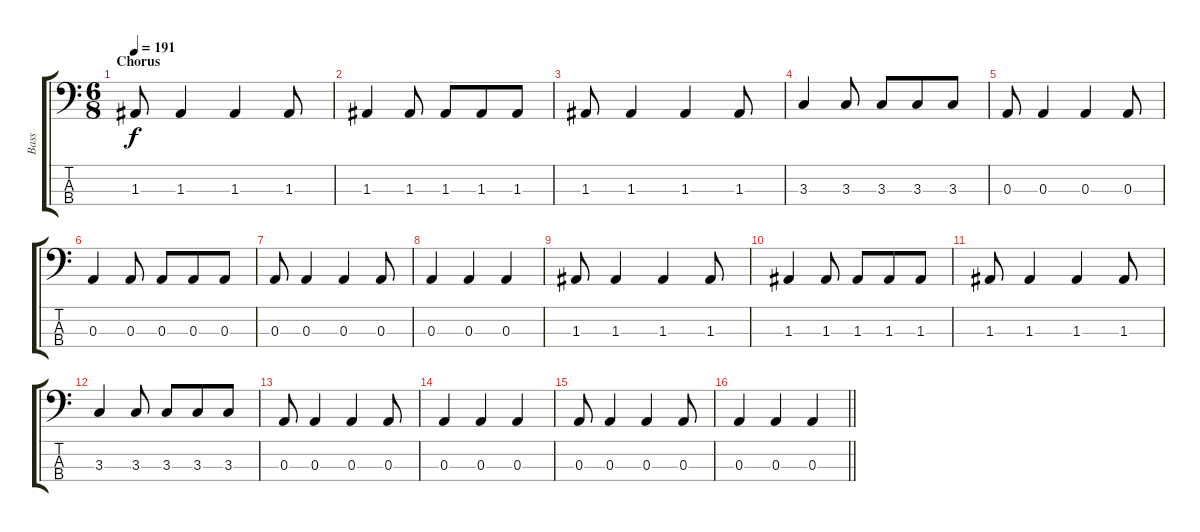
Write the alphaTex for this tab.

\track ("Bass" "Bass") {instrument electricbassfinger}
\staff {score tabs}
\tuning (G2 D2 A1 D1) {hide}
\ts (6 8)
\section ("" "Chorus")
\tempo 191
\clef f4
\ks c
1.3.8{dy f} 1.3.4 1.3.4 1.3.8 |
1.3.4 1.3.8 1.3.8 1.3.8 1.3.8 |
1.3.8 1.3.4 1.3.4 1.3.8 |
3.3.4 3.3.8 3.3.8 3.3.8 3.3.8 |
0.3.8 0.3.4 0.3.4 0.3.8 |
0.3.4 0.3.8 0.3.8 0.3.8 0.3.8 |
0.3.8 0.3.4 0.3.4 0.3.8 |
0.3.4 0.3.4 0.3.4 |
1.3.8 1.3.4 1.3.4 1.3.8 |
1.3.4 1.3.8 1.3.8 1.3.8 1.3.8 |
1.3.8 1.3.4 1.3.4 1.3.8 |
3.3.4 3.3.8 3.3.8 3.3.8 3.3.8 |
0.3.8 0.3.4 0.3.4 0.3.8 |
0.3.4 0.3.4 0.3.4 |
0.3.8 0.3.4 0.3.4 0.3.8 |
\barLineRight lightlight
0.3.4 0.3.4 0.3.4
